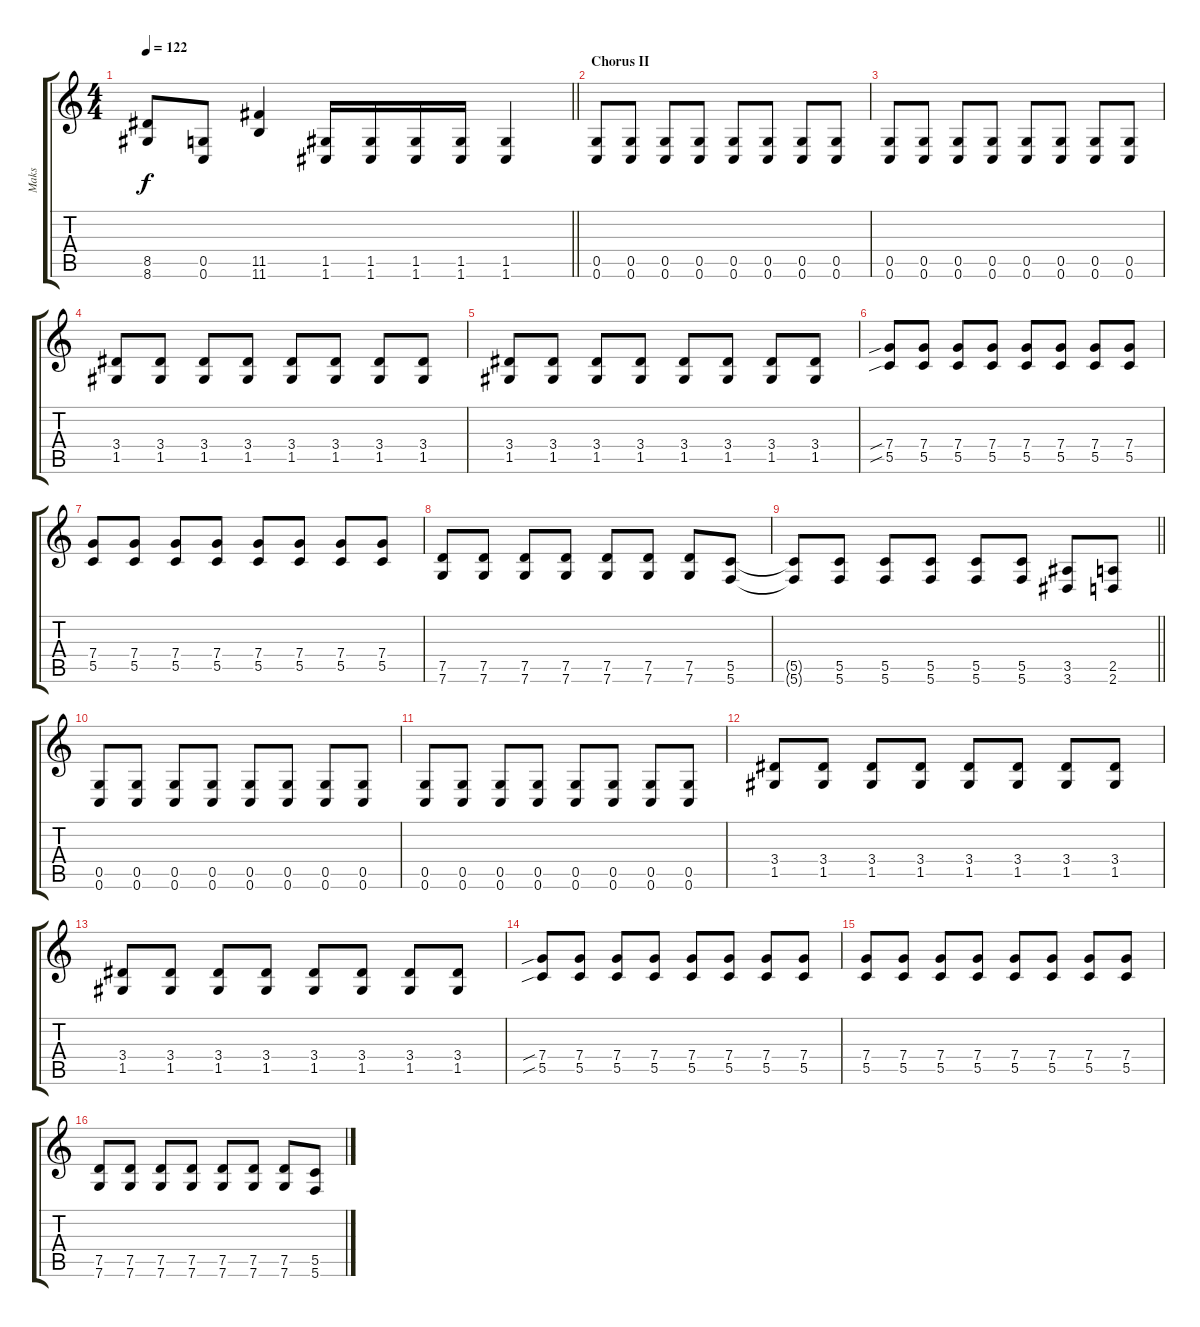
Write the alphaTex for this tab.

\track ("Maks" "Maks") {instrument distortionguitar}
\staff {score tabs}
\tuning (D4 A3 F3 C3 G2 C2) {hide}
\ts (4 4)
\tempo 122
\clef g2
\barLineRight lightlight
\ks c
(8.5 8.6).8{dy f} (0.5 0.6).8 (11.5 11.6).4 (1.5 1.6).16 (1.5 1.6).16 (1.5 1.6).16 (1.5 1.6).16 (1.5 1.6).4 |
\section ("" "Chorus II")
(0.5 0.6).8 (0.5 0.6).8 (0.5 0.6).8 (0.5 0.6).8 (0.5 0.6).8 (0.5 0.6).8 (0.5 0.6).8 (0.5 0.6).8 |
(0.5 0.6).8 (0.5 0.6).8 (0.5 0.6).8 (0.5 0.6).8 (0.5 0.6).8 (0.5 0.6).8 (0.5 0.6).8 (0.5 0.6).8 |
(3.4 1.5).8 (3.4 1.5).8 (3.4 1.5).8 (3.4 1.5).8 (3.4 1.5).8 (3.4 1.5).8 (3.4 1.5).8 (3.4 1.5).8 |
(3.4 1.5).8 (3.4 1.5).8 (3.4 1.5).8 (3.4 1.5).8 (3.4 1.5).8 (3.4 1.5).8 (3.4 1.5).8 (3.4 1.5).8 |
(7.4{sib} 5.5{sib}).8 (7.4 5.5).8 (7.4 5.5).8 (7.4 5.5).8 (7.4 5.5).8 (7.4 5.5).8 (7.4 5.5).8 (7.4 5.5).8 |
(7.4 5.5).8 (7.4 5.5).8 (7.4 5.5).8 (7.4 5.5).8 (7.4 5.5).8 (7.4 5.5).8 (7.4 5.5).8 (7.4 5.5).8 |
(7.5 7.6).8 (7.5 7.6).8 (7.5 7.6).8 (7.5 7.6).8 (7.5 7.6).8 (7.5 7.6).8 (7.5 7.6).8 (5.5 5.6).8 |
\barLineRight lightlight
(5.5{t} 5.6{t}).8 (5.5 5.6).8 (5.5 5.6).8 (5.5 5.6).8 (5.5 5.6).8 (5.5 5.6).8 (3.5 3.6).8 (2.5 2.6).8 |
(0.5 0.6).8 (0.5 0.6).8 (0.5 0.6).8 (0.5 0.6).8 (0.5 0.6).8 (0.5 0.6).8 (0.5 0.6).8 (0.5 0.6).8 |
(0.5 0.6).8 (0.5 0.6).8 (0.5 0.6).8 (0.5 0.6).8 (0.5 0.6).8 (0.5 0.6).8 (0.5 0.6).8 (0.5 0.6).8 |
(3.4 1.5).8 (3.4 1.5).8 (3.4 1.5).8 (3.4 1.5).8 (3.4 1.5).8 (3.4 1.5).8 (3.4 1.5).8 (3.4 1.5).8 |
(3.4 1.5).8 (3.4 1.5).8 (3.4 1.5).8 (3.4 1.5).8 (3.4 1.5).8 (3.4 1.5).8 (3.4 1.5).8 (3.4 1.5).8 |
(7.4{sib} 5.5{sib}).8 (7.4 5.5).8 (7.4 5.5).8 (7.4 5.5).8 (7.4 5.5).8 (7.4 5.5).8 (7.4 5.5).8 (7.4 5.5).8 |
(7.4 5.5).8 (7.4 5.5).8 (7.4 5.5).8 (7.4 5.5).8 (7.4 5.5).8 (7.4 5.5).8 (7.4 5.5).8 (7.4 5.5).8 |
(7.5 7.6).8 (7.5 7.6).8 (7.5 7.6).8 (7.5 7.6).8 (7.5 7.6).8 (7.5 7.6).8 (7.5 7.6).8 (5.5 5.6).8
